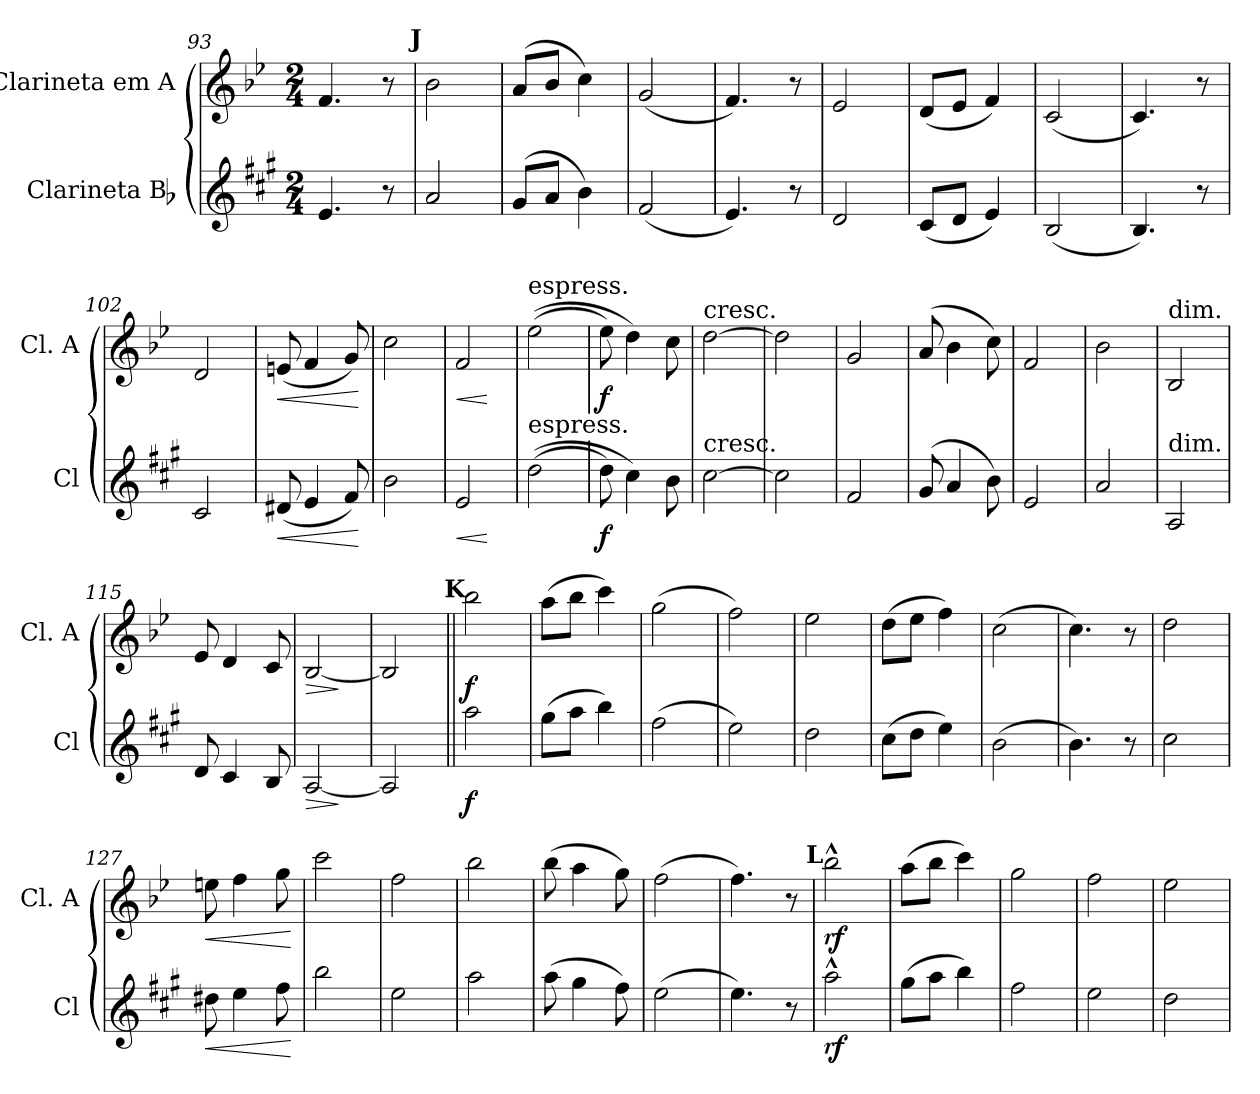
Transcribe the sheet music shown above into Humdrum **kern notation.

**kern	**dynam	**kern	**dynam
*part2	*part2	*part1	*part1
*staff2	*staff2	*staff1	*staff1
*I"Clarineta Bb	*	*I"Clarineta em A	*
*I'Cl	*	*I'Cl. A	*
*clefG2	*	*clefG2	*
*ITrd1c2	*	*ITrd2c3	*
*k[f#]	*	*k[f#]	*
*M2/4	*	*M2/4	*
=93	=93	=93	=93
4.d/	.	4.d/	.
8r	.	8r	.
!!LO:REH:place=s1:a:B:enc=none:fs=14:t=J
=94	=94	=94	=94
2g/	.	2g\	.
=95	=95	=95	=95
(8f#/L	.	(8f#/L	.
8g/J	.	8g/J	.
4a\)	.	4a\)	.
!!LO:LB:g=z
=96	=96	=96	=96
(2e/	.	(2e/	.
=97	=97	=97	=97
4.d/)	.	4.d/)	.
8r	.	8r	.
=98	=98	=98	=98
2c/	.	2c/	.
=99	=99	=99	=99
(8B/L	.	(8B/L	.
8c/J	.	8c/J	.
4d/)	.	4d/)	.
=100	=100	=100	=100
(2A/	.	(2A/	.
=101	=101	=101	=101
4.A/)	.	4.A/)	.
8r	.	8r	.
=102	=102	=102	=102
2B/	.	2B/	.
=103	=103	=103	=103
!	!LO:HP:b	!	!LO:HP:b
(8c#X/	<	(8c#X/	<
4d/	.	4d/	.
8e/)	.	8e/)	.
.	[	.	[
=104	=104	=104	=104
2a\	.	2a\	.
=105	=105	=105	=105
!	!LO:HP:b	!	!LO:HP:b
2d/	<	2d/	<
.	[	.	[
=106	=106	=106	=106
!	!	!LO:TX:a:t=espress.	!
!LO:TX:a:t=espress.	!	!	!
((2cc\	.	((2cc\	.
=107	=107	=107	=107
!	!LO:DY:b	!	!LO:DY:b
8cc\)	f	8cc\)	f
4b\)	.	4b\)	.
8a\	.	8a\	.
=108	=108	=108	=108
!	!	!LO:TX:a:t=cresc.	!
!LO:TX:a:t=cresc.	!	!	!
[2b\	.	[2b\	.
=109	=109	=109	=109
2b\]	.	2b\]	.
=110	=110	=110	=110
2e/	.	2e/	.
=111	=111	=111	=111
(8f#/	.	(8f#/	.
4g/	.	4g\	.
8a\)	.	8a\)	.
=112	=112	=112	=112
2d/	.	2d/	.
!!LO:LB:g=z
=113	=113	=113	=113
2g/	.	2g\	.
=114	=114	=114	=114
!	!	!LO:TX:a:t=dim.	!
!LO:TX:a:t=dim.	!	!	!
2G/	.	2G/	.
=115	=115	=115	=115
8c/	.	8c/	.
4B/	.	4B/	.
8A/	.	8A/	.
=116	=116	=116	=116
!	!LO:HP:b	!	!LO:HP:b
[2G/	>	[2G/	>
.	]	.	]
=117	=117	=117	=117
2G/]	.	2G/]	.
!!LO:REH:place=s1:a:B:enc=none:fs=14:t=K
=118||	=118||	=118||	=118||
!	!LO:DY:b	!	!LO:DY:b
2gg\	f	2gg\	f
=119	=119	=119	=119
(8ff#\L	.	(8ff#\L	.
8gg\J	.	8gg\J	.
4aa\)	.	4aa\)	.
=120	=120	=120	=120
(2ee\	.	(2ee\	.
=121	=121	=121	=121
2dd\)	.	2dd\)	.
=122	=122	=122	=122
2cc\	.	2cc\	.
=123	=123	=123	=123
(8b\L	.	(8b\L	.
8cc\J	.	8cc\J	.
4dd\)	.	4dd\)	.
=124	=124	=124	=124
(2a\	.	(2a\	.
=125	=125	=125	=125
4.a\)	.	4.a\)	.
8r	.	8r	.
=126	=126	=126	=126
2b\	.	2b\	.
=127	=127	=127	=127
!	!LO:HP:b	!	!LO:HP:b
8cc#X\	<	8cc#X\	<
4dd\	.	4dd\	.
8ee\	.	8ee\	.
.	[	.	[
=128	=128	=128	=128
2aa\	.	2aa\	.
=129	=129	=129	=129
2dd\	.	2dd\	.
!!LO:PB:g=z
=130	=130	=130	=130
2gg\	.	2gg\	.
=131	=131	=131	=131
(8gg\	.	(8gg\	.
4ff#\	.	4ff#\	.
8ee\)	.	8ee\)	.
=132	=132	=132	=132
(2dd\	.	(2dd\	.
=133	=133	=133	=133
4.dd\)	.	4.dd\)	.
8r	.	8r	.
!!LO:REH:place=s1:a:B:enc=none:fs=14:t=L
=134	=134	=134	=134
!	!LO:DY:b	!	!LO:DY:b
2gg^^\	rf	2gg^^\	rf
=135	=135	=135	=135
(8ff#\L	.	(8ff#\L	.
8gg\J	.	8gg\J	.
4aa\)	.	4aa\)	.
=136	=136	=136	=136
2ee\	.	2ee\	.
=137	=137	=137	=137
2dd\	.	2dd\	.
=138	=138	=138	=138
2cc\	.	2cc\	.
=	=	=	=
*-	*-	*-	*-
